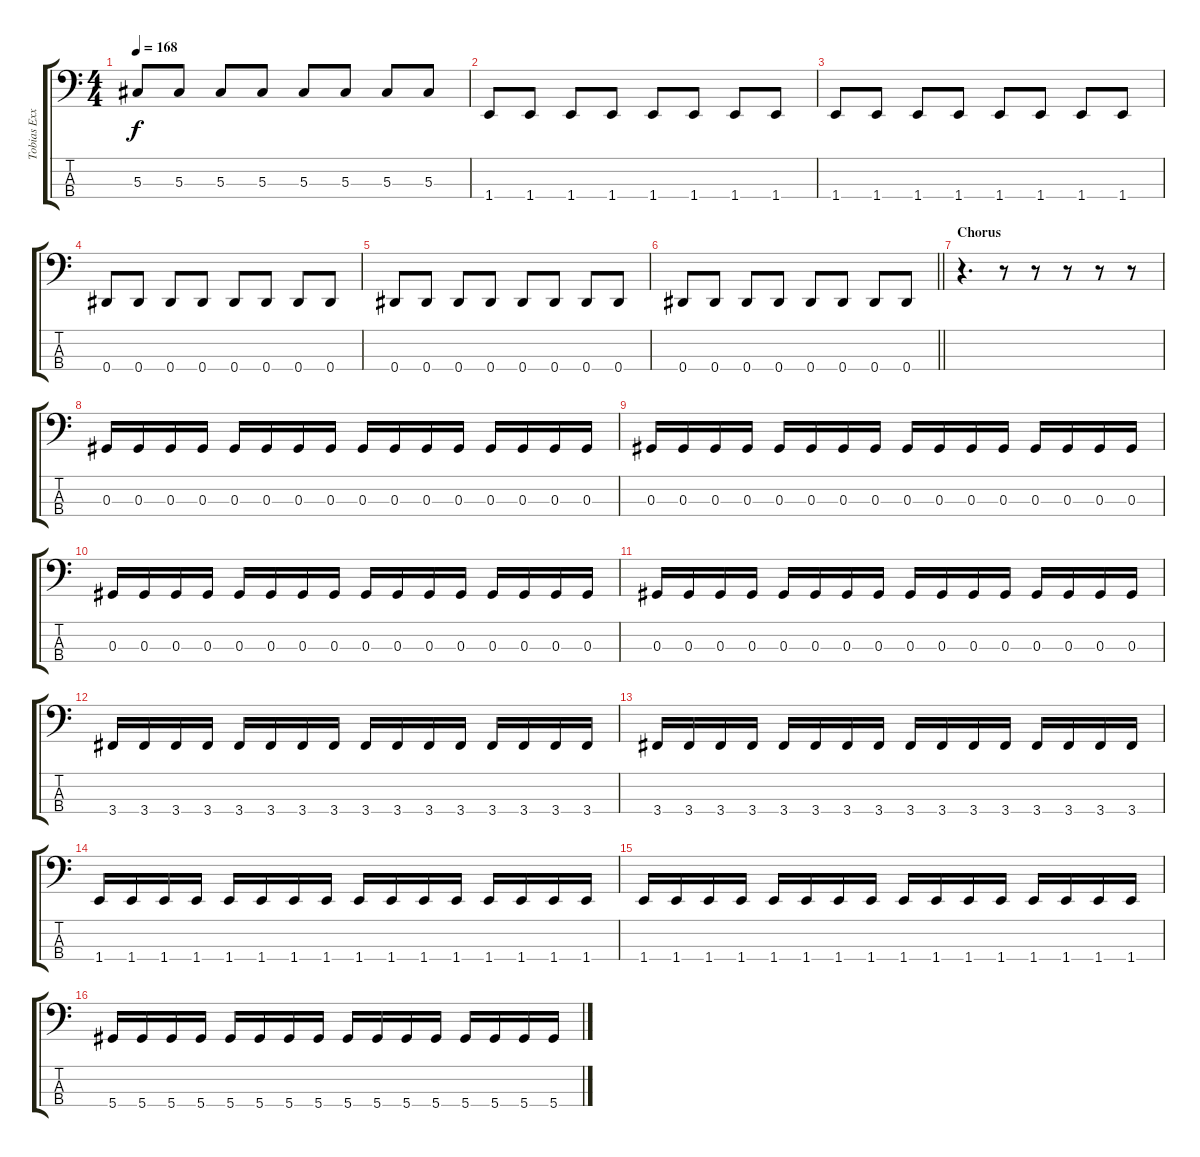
\track ("Tobias Exxel" "Tobias Exx") {instrument electricbasspick}
\staff {score tabs}
\tuning (Gb2 Db2 Ab1 Eb1) {hide}
\ts (4 4)
\tempo 168
\clef f4
\ks c
5.3.8{dy f} 5.3.8 5.3.8 5.3.8 5.3.8 5.3.8 5.3.8 5.3.8 |
1.4.8 1.4.8 1.4.8 1.4.8 1.4.8 1.4.8 1.4.8 1.4.8 |
1.4.8 1.4.8 1.4.8 1.4.8 1.4.8 1.4.8 1.4.8 1.4.8 |
0.4.8 0.4.8 0.4.8 0.4.8 0.4.8 0.4.8 0.4.8 0.4.8 |
0.4.8 0.4.8 0.4.8 0.4.8 0.4.8 0.4.8 0.4.8 0.4.8 |
\barLineRight lightlight
0.4.8 0.4.8 0.4.8 0.4.8 0.4.8 0.4.8 0.4.8 0.4.8 |
\section ("" "Chorus")
r.4{d} r.8 r.8 r.8 r.8 r.8 |
0.3.16 0.3.16 0.3.16 0.3.16 0.3.16 0.3.16 0.3.16 0.3.16 0.3.16 0.3.16 0.3.16 0.3.16 0.3.16 0.3.16 0.3.16 0.3.16 |
0.3.16 0.3.16 0.3.16 0.3.16 0.3.16 0.3.16 0.3.16 0.3.16 0.3.16 0.3.16 0.3.16 0.3.16 0.3.16 0.3.16 0.3.16 0.3.16 |
0.3.16 0.3.16 0.3.16 0.3.16 0.3.16 0.3.16 0.3.16 0.3.16 0.3.16 0.3.16 0.3.16 0.3.16 0.3.16 0.3.16 0.3.16 0.3.16 |
0.3.16 0.3.16 0.3.16 0.3.16 0.3.16 0.3.16 0.3.16 0.3.16 0.3.16 0.3.16 0.3.16 0.3.16 0.3.16 0.3.16 0.3.16 0.3.16 |
3.4.16 3.4.16 3.4.16 3.4.16 3.4.16 3.4.16 3.4.16 3.4.16 3.4.16 3.4.16 3.4.16 3.4.16 3.4.16 3.4.16 3.4.16 3.4.16 |
3.4.16 3.4.16 3.4.16 3.4.16 3.4.16 3.4.16 3.4.16 3.4.16 3.4.16 3.4.16 3.4.16 3.4.16 3.4.16 3.4.16 3.4.16 3.4.16 |
1.4.16 1.4.16 1.4.16 1.4.16 1.4.16 1.4.16 1.4.16 1.4.16 1.4.16 1.4.16 1.4.16 1.4.16 1.4.16 1.4.16 1.4.16 1.4.16 |
1.4.16 1.4.16 1.4.16 1.4.16 1.4.16 1.4.16 1.4.16 1.4.16 1.4.16 1.4.16 1.4.16 1.4.16 1.4.16 1.4.16 1.4.16 1.4.16 |
5.4.16 5.4.16 5.4.16 5.4.16 5.4.16 5.4.16 5.4.16 5.4.16 5.4.16 5.4.16 5.4.16 5.4.16 5.4.16 5.4.16 5.4.16 5.4.16
